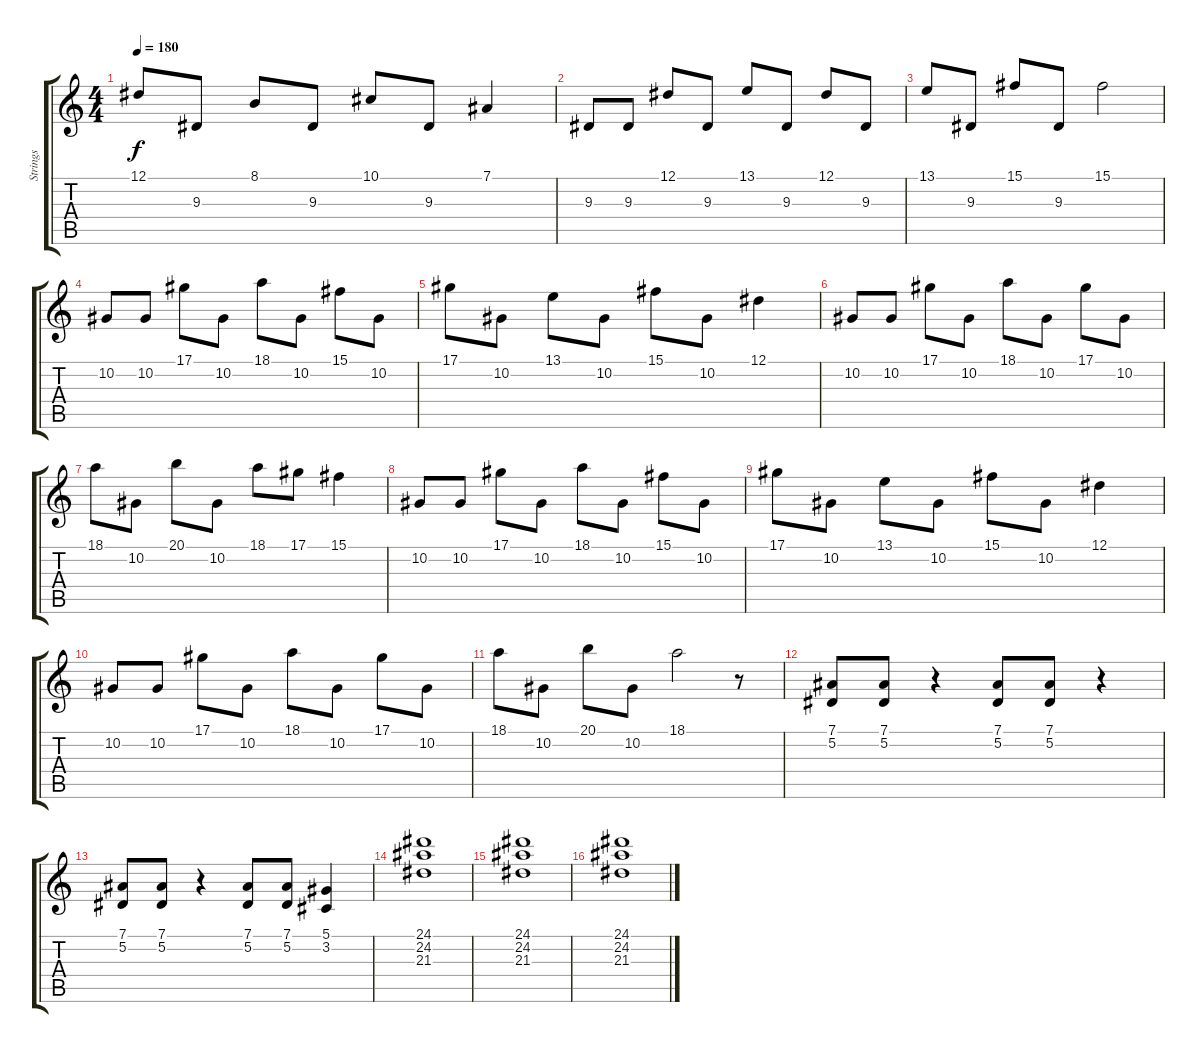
\track ("Strings" "Strings") {instrument stringensemble1}
\staff {score tabs}
\tuning (Eb4 Bb3 Gb3 Db3 Ab2 Eb2) {hide}
\ts (4 4)
\tempo 180
\clef g2
\ks c
12.1.8{dy f} 9.3.8 8.1.8 9.3.8 10.1.8 9.3.8 7.1.4 |
9.3.8 9.3.8 12.1.8 9.3.8 13.1.8 9.3.8 12.1.8 9.3.8 |
13.1.8 9.3.8 15.1.8 9.3.8 15.1.2 |
10.2.8 10.2.8 17.1.8 10.2.8 18.1.8 10.2.8 15.1.8 10.2.8 |
17.1.8 10.2.8 13.1.8 10.2.8 15.1.8 10.2.8 12.1.4 |
10.2.8 10.2.8 17.1.8 10.2.8 18.1.8 10.2.8 17.1.8 10.2.8 |
18.1.8 10.2.8 20.1.8 10.2.8 18.1.8 17.1.8 15.1.4 |
10.2.8 10.2.8 17.1.8 10.2.8 18.1.8 10.2.8 15.1.8 10.2.8 |
17.1.8 10.2.8 13.1.8 10.2.8 15.1.8 10.2.8 12.1.4 |
10.2.8 10.2.8 17.1.8 10.2.8 18.1.8 10.2.8 17.1.8 10.2.8 |
18.1.8 10.2.8 20.1.8 10.2.8 18.1.2 r.8 |
(7.1 5.2).8 (7.1 5.2).8 r.4 (7.1 5.2).8 (7.1 5.2).8 r.4 |
(7.1 5.2).8 (7.1 5.2).8 r.4 (7.1 5.2).8 (7.1 5.2).8 (5.1 3.2).4 |
(24.1 24.2 21.3).1{volume 8} |
(24.1 24.2 21.3).1 |
(24.1 24.2 21.3).1
